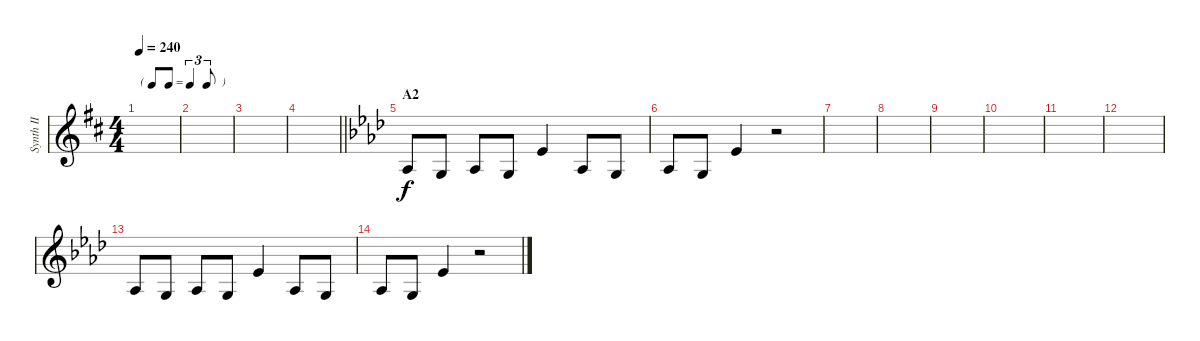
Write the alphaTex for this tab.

\track ("Synth II" "Synth II") {instrument lead2sawtooth}
\staff {score}
\tuning (E4 B3 G3 D3 A2 E2) {hide}
\ts (4 4)
\tf triplet8th
\tempo 240
\clef g2
\ks d
|
|
|
\barLineRight lightlight
|
\section ("" "A2")
\ks ab
1.3.8 0.3.8 1.3.8 0.3.8 4.2.4 1.3.8 0.3.8 |
1.3.8 0.3.8 4.2.4 r.2 |
|
|
|
|
|
|
1.3.8 0.3.8 1.3.8 0.3.8 4.2.4 1.3.8 0.3.8 |
1.3.8 0.3.8 4.2.4 r.2
